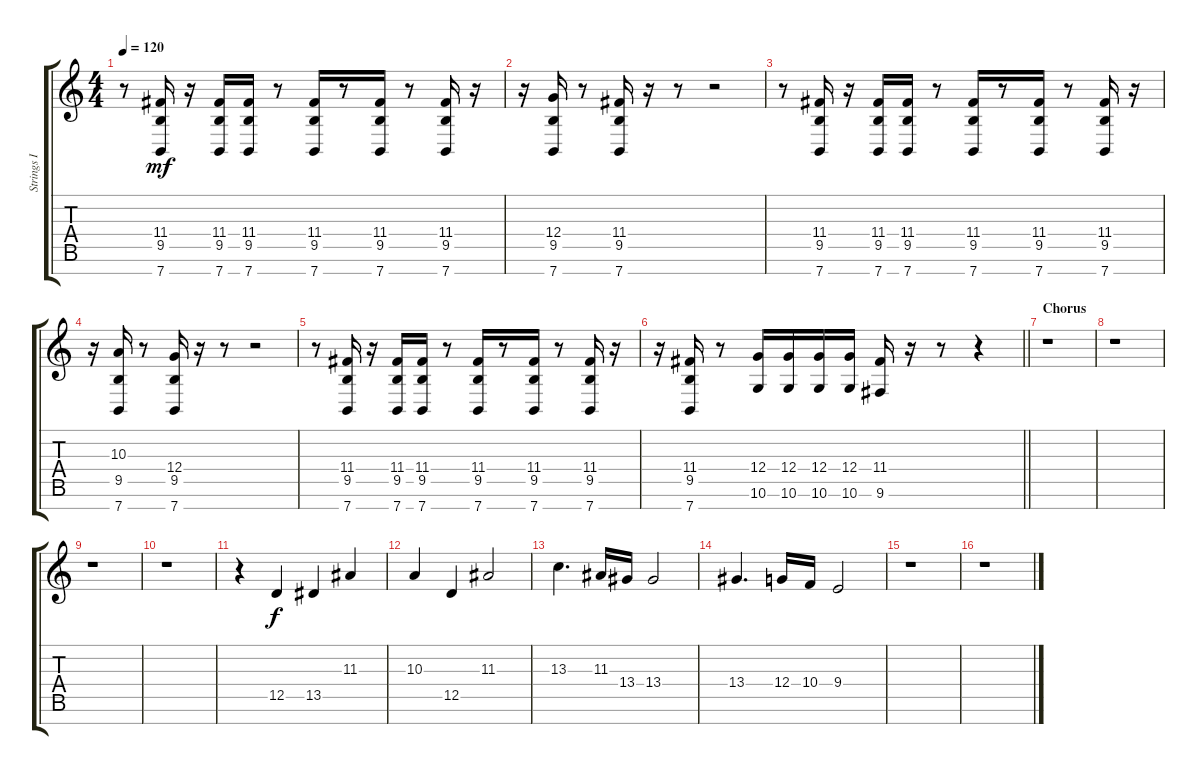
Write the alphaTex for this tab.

\track ("Strings I" "Strings I") {instrument stringensemble1}
\staff {score tabs}
\tuning (A4 E4 B3 G3 D3 A2 E2) {hide}
\ts (4 4)
\tempo 120
\clef g2
\ks c
r.8{dy mf} (11.4 9.5 7.7).16 r.16 (11.4 9.5 7.7).16 (11.4 9.5 7.7).16 r.8 (11.4 9.5 7.7).16 r.8 (11.4 9.5 7.7).16 r.8 (11.4 9.5 7.7).16 r.16 |
r.16 (12.4 9.5 7.7).16 r.8 (11.4 9.5 7.7).16 r.16 r.8 r.2 |
r.8 (11.4 9.5 7.7).16 r.16 (11.4 9.5 7.7).16 (11.4 9.5 7.7).16 r.8 (11.4 9.5 7.7).16 r.8 (11.4 9.5 7.7).16 r.8 (11.4 9.5 7.7).16 r.16 |
r.16 (10.3 9.5 7.7).16 r.8 (12.4 9.5 7.7).16 r.16 r.8 r.2 |
r.8 (11.4 9.5 7.7).16 r.16 (11.4 9.5 7.7).16 (11.4 9.5 7.7).16 r.8 (11.4 9.5 7.7).16 r.8 (11.4 9.5 7.7).16 r.8 (11.4 9.5 7.7).16 r.16 |
\barLineRight lightlight
r.16 (11.4 9.5 7.7).16 r.8 (12.4 10.6).16 (12.4 10.6).16 (12.4 10.6).16 (12.4 10.6).16 (11.4 9.6).16 r.16 r.8 r.4 |
\section ("" "Chorus")
r.1 |
r.1 |
r.1 |
r.1 |
r.4 12.5.4{dy f} 13.5.4 11.3.4 |
10.3.4 12.5.4 11.3.2 |
13.3.4{d} 11.3.16 13.4.16 13.4.2 |
13.4.4{d} 12.4.16 10.4.16 9.4.2 |
r.1 |
r.1
